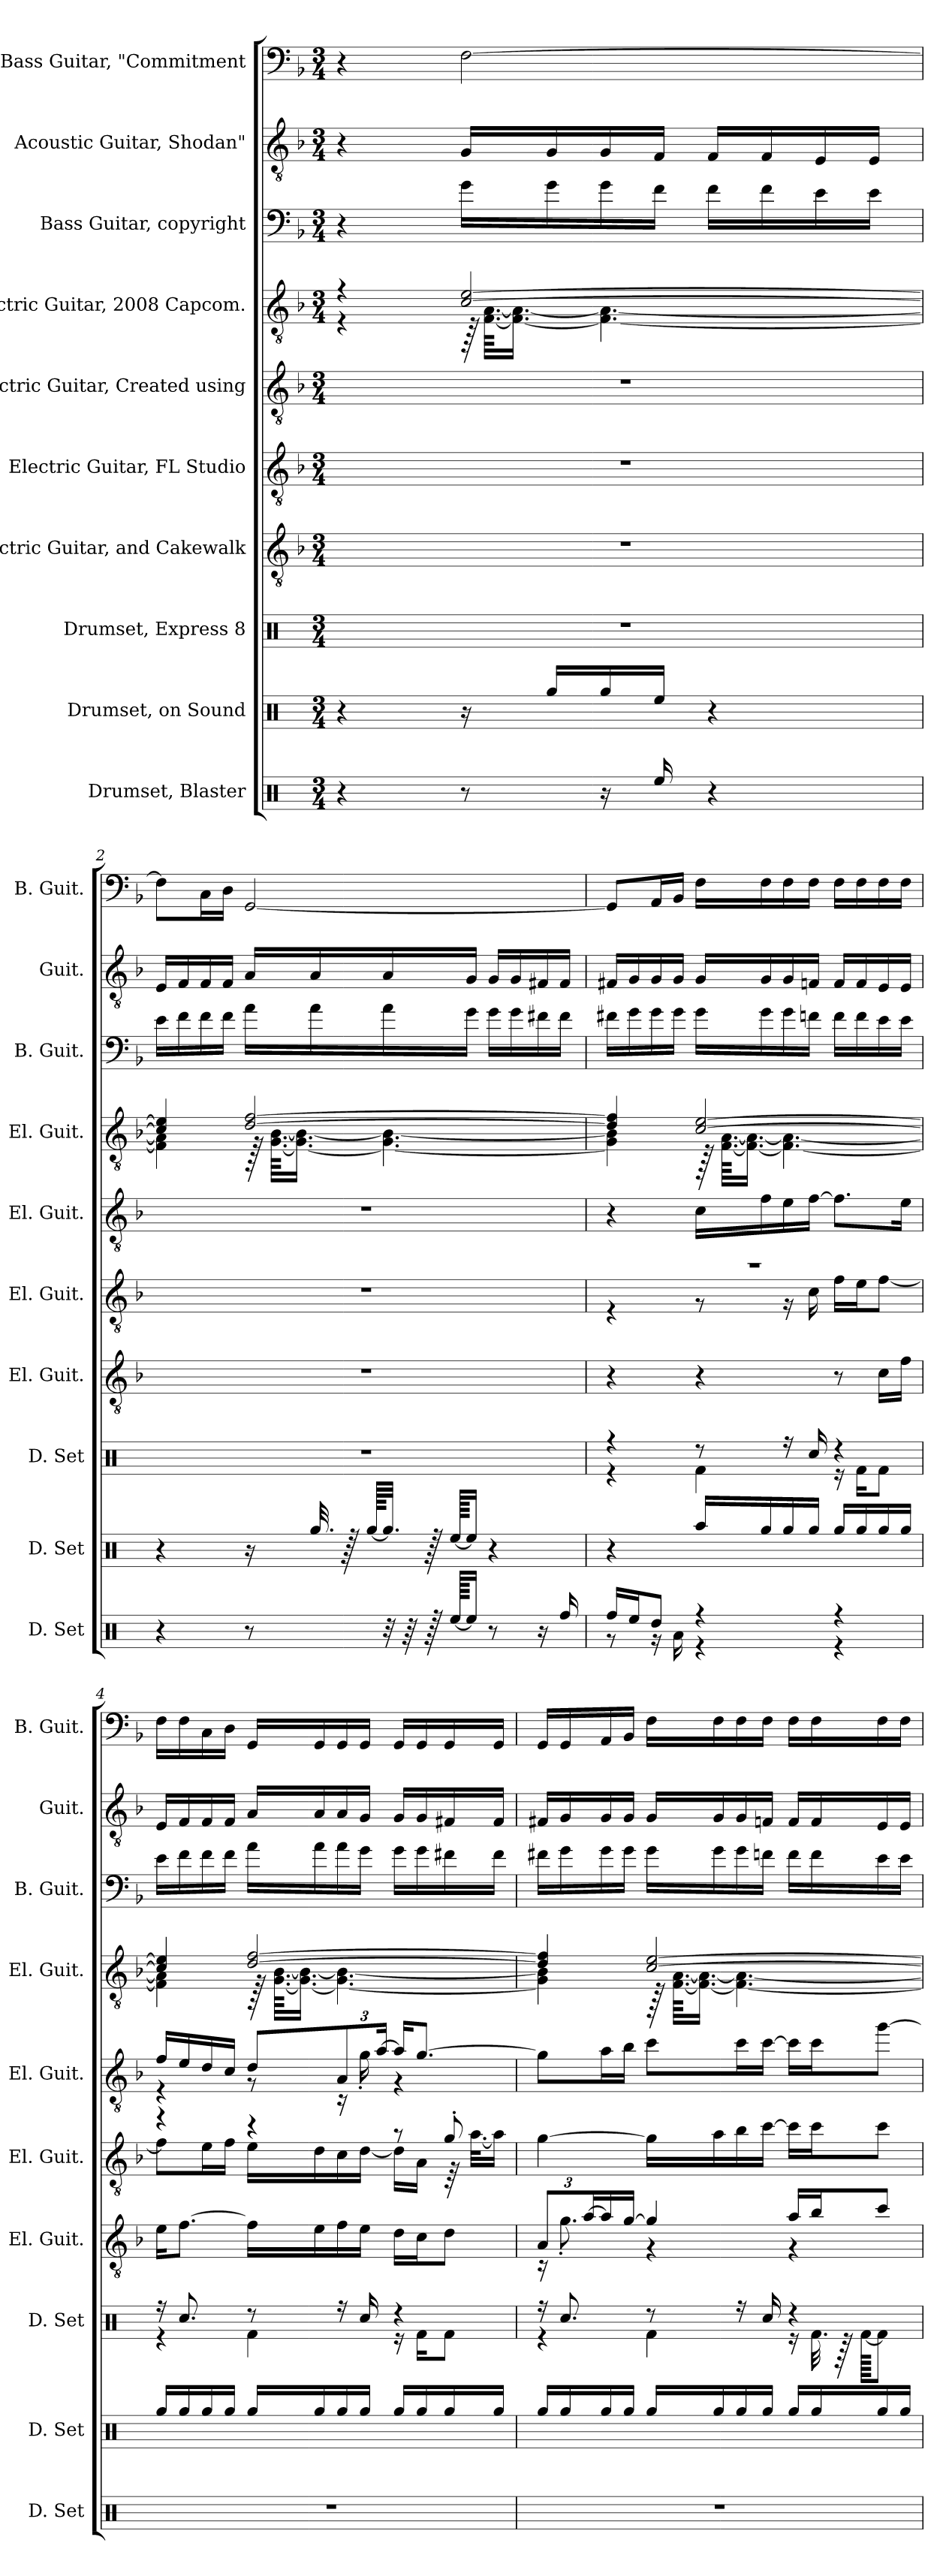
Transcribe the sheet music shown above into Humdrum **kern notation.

**kern	**kern	**kern	**kern	**kern	**kern	**kern	**kern	**kern	**kern
*part10	*part9	*part8	*part7	*part6	*part5	*part4	*part3	*part2	*part1
*staff10	*staff9	*staff8	*staff7	*staff6	*staff5	*staff4	*staff3	*staff2	*staff1
*I"Drumset, Blaster	*I"Drumset, on Sound	*I"Drumset, Express 8	*I"Electric Guitar, and Cakewalk	*I"Electric Guitar, FL Studio	*I"Electric Guitar, Created using	*I"Electric Guitar, 2008 Capcom.	*I"Bass Guitar, copyright	*I"Acoustic Guitar, Shodan&quot;	*I"Bass Guitar, &quot;Commitment
*I'D. Set	*I'D. Set	*I'D. Set	*I'El. Guit.	*I'El. Guit.	*I'El. Guit.	*I'El. Guit.	*I'B. Guit.	*I'Guit.	*I'B. Guit.
*clefX	*clefX	*clefX	*clefGv2	*clefGv2	*clefGv2	*clefGv2	*clefF4	*clefGv2	*clefF4
*	*	*	*	*	*	*	*ITrd7c12	*	*ITrd7c12
*k[]	*k[]	*k[]	*k[b-]	*k[b-]	*k[b-]	*k[b-]	*k[b-]	*k[b-]	*k[b-]
*M3/4	*M3/4	*M3/4	*M3/4	*M3/4	*M3/4	*M3/4	*M3/4	*M3/4	*M3/4
*MM62	*MM62	*MM62	*MM62	*MM62	*MM62	*MM62	*MM62	*MM62	*MM62
=1	=1	=1	=1	=1	=1	=1	=1	=1	=1
*	*	*	*	*	*	*^	*	*	*
4r	4r	2.r	2.r	2.r	2.r	4r	4r	4r	4r	4r
8r	16r	.	.	.	.	[2c/ [2e/	128r	16G\LL	16G/LL	[2FF\
.	.	.	.	.	.	.	[64.F\ [64.A\KKLL	.	.	.
.	.	.	.	.	.	.	16.F\_ 16.A\_JJ	.	.	.
.	16Rgg/LL	.	.	.	.	.	.	16G\	16G/	.
16r	16Rgg/	.	.	.	.	.	4.F\_ 4.A\_	16G\	16G/	.
16Ree/	16Ree/JJ	.	.	.	.	.	.	16F\JJ	16F/JJ	.
4r	4r	.	.	.	.	.	.	16F\LL	16F/LL	.
.	.	.	.	.	.	.	.	16F\	16F/	.
.	.	.	.	.	.	.	.	16E\	16E/	.
.	.	.	.	.	.	.	.	16E\JJ	16E/JJ	.
!!LO:PB:g=z
=2	=2	=2	=2	=2	=2	=2	=2	=2	=2	=2
4r	4r	2.r	2.r	2.r	2.r	4c/] 4e/]	4F\] 4A\]	16E\LL	16E/LL	8FF\L]
.	.	.	.	.	.	.	.	16F\	16F/	.
.	.	.	.	.	.	.	.	16F\	16F/	16CC\L
.	.	.	.	.	.	.	.	16F\JJ	16F/JJ	16DD\JJ
8r	16r	.	.	.	.	[2d/ [2f/	128r	16A\LL	16A/LL	[2GGG/
.	.	.	.	.	.	.	[64.G\ [64.B-\KKLL	.	.	.
.	.	.	.	.	.	.	16.G\_ 16.B-\_JJ	.	.	.
.	32.Rgg/	.	.	.	.	.	.	16A\	16A/	.
.	128r	.	.	.	.	.	.	.	.	.
.	[128Rgg/KKLLL	.	.	.	.	.	.	.	.	.
32r	32.Rgg/JJJ]	.	.	.	.	.	4.G\_ 4.B-\_	16A\	16A/	.
64r	.	.	.	.	.	.	.	.	.	.
128r	128r	.	.	.	.	.	.	.	.	.
[128Ree/KKKLL	[128Ree/KKKLL	.	.	.	.	.	.	.	.	.
16Ree/JJ]	16Ree/JJ]	.	.	.	.	.	.	16G\JJ	16G/JJ	.
8r	4r	.	.	.	.	.	.	16G\LL	16G/LL	.
.	.	.	.	.	.	.	.	16G\	16G/	.
16r	.	.	.	.	.	.	.	16F#X\	16F#X/	.
16Rff/	.	.	.	.	.	.	.	16F#\JJ	16F#/JJ	.
!!LO:PB:g=z
=3	=3	=3	=3	=3	=3	=3	=3	=3	=3	=3
*^	*	*^	*	*^	*	*	*	*	*	*
16Rff/LL	8r	4r	4r	4r	4r	2.r	4r	4r	4d/] 4f/]	4G\] 4B-\]	16F#X\LL	16F#X/LL	8GGG/L]
16Ree/J	.	.	.	.	.	.	.	.	.	.	16G\	16G/	.
8Rdd/J	16r	.	.	.	.	.	.	.	.	.	16G\	16G/	16AAA/L
.	16Ra\	.	.	.	.	.	.	.	.	.	16G\JJ	16G/JJ	16BBB-/JJ
4r	4r	16Raa/LL	8r	4Rf\	4r	.	8r	16c\LL	[2c/ [2e/	128r	16G\LL	16G/LL	16FF\LL
.	.	.	.	.	.	.	.	.	.	[64.F\ [64.A\KKLL	.	.	.
.	.	.	.	.	.	.	.	.	.	16.F\_ 16.A\_JJ	.	.	.
.	.	16Rgg/	.	.	.	.	.	16f\	.	.	16G\	16G/	16FF\
.	.	16Rgg/	16r	.	.	.	16r	16e\	.	4.F\_ 4.A\_	16G\	16G/	16FF\
.	.	16Rgg/JJ	16Rcc/	.	.	.	16c\	[16f\JJ	.	.	16Fn\JJ	16Fn/JJ	16FF\JJ
4r	4r	16Rgg/LL	4r	16r	8r	.	16f\LL	8.f\L]	.	.	16F\LL	16F/LL	16FF\LL
.	.	16Rgg/	.	16Rf\KL	.	.	16e\J	.	.	.	16F\	16F/	16FF\
.	.	16Rgg/	.	8Rf\J	16c\LL	.	[8f\J	.	.	.	16E\	16E/	16FF\
.	.	16Rgg/JJ	.	.	16f\JJ	.	.	16e\Jk	.	.	16E\JJ	16E/JJ	16FF\JJ
*v	*v	*	*	*	*	*	*	*	*	*	*	*	*
=4	=4	=4	=4	=4	=4	=4	=4	=4	=4	=4	=4	=4
*	*	*	*	*	*	*	*^	*	*	*	*	*
2.r	16Rgg/LL	16r	4r	16e\KL	4r	8f\L]	16f/LL	4r	4c/] 4e/]	4F\] 4A\]	16E\LL	16E/LL	16FF\LL
.	16Rgg/	8.Rcc/	.	[8.f\J	.	.	16e/	.	.	.	16F\	16F/	16FF\
.	16Rgg/	.	.	.	.	16e\L	16d/	.	.	.	16F\	16F/	16CC\
.	16Rgg/JJ	.	.	.	.	16f\JJ	16c/JJ	.	.	.	16F\JJ	16F/JJ	16DD\JJ
.	16Rgg/LL	8r	4Rf\	16f\LL]	4r	16e\LL	8d/L	8r	[2d/ [2f/	128r	16A\LL	16A/LL	16GGG/LL
.	.	.	.	.	.	.	.	.	.	[64.G\ [64.B-\KKLL	.	.	.
.	.	.	.	.	.	.	.	.	.	16.G\_ 16.B-\_JJ	.	.	.
.	16Rgg/	.	.	16e\	.	16d\	.	.	.	.	16A\	16A/	16GGG/
*	*	*	*	*	*	*	*Xbrackettup	*	*	*	*	*	*
.	16Rgg/	16r	.	16f\	.	16c\	12A/	16r	.	4.G\_ 4.B-\_	16A\	16A/	16GGG/
.	16Rgg/JJ	16Rcc/	.	16e\JJ	.	[16d\JJ	.	16g'\	.	.	16G\JJ	16G/JJ	16GGG/JJ
.	.	.	.	.	.	.	[24a/Jk	.	.	.	.	.	.
.	16Rgg/LL	4r	16r	16d\LL	8r	16d\LL]	16a/KL]	4r	.	.	16G\LL	16G/LL	16GGG/LL
.	16Rgg/	.	16Rf\KL	16c\J	.	16A\JJ	[8.g/J	.	.	.	16G\	16G/	16GGG/
.	16Rgg/	.	8Rf\J	8d\J	8g'/	64r	.	.	.	.	16F#X\	16F#X/	16GGG/
.	.	.	.	.	.	[32.a\KLL	.	.	.	.	.	.	.
.	16Rgg/JJ	.	.	.	.	16a\JJ]	.	.	.	.	16F#\JJ	16F#/JJ	16GGG/JJ
*	*	*	*	*	*v	*v	*	*	*	*	*	*	*
*	*	*	*	*	*	*v	*v	*	*	*	*	*
!!LO:PB:g=z
=5	=5	=5	=5	=5	=5	=5	=5	=5	=5	=5	=5
*	*	*	*	*Xbrackettup	*	*	*	*	*	*	*
*	*	*	*	*^	*	*	*	*	*	*	*
2.r	16Rgg/LL	16r	4r	12A/L	16r	[4g\	8g\L]	4d/] 4f/]	4G\] 4B-\]	16F#X\LL	16F#X/LL	16GGG/LL
.	16Rgg/	8.Rcc/	.	.	8.g'\	.	.	.	.	16G\	16G/	16GGG/
.	.	.	.	[24a/L	.	.	.	.	.	.	.	.
.	16Rgg/	.	.	16a/]	.	.	16a\L	.	.	16G\	16G/	16AAA/
.	16Rgg/JJ	.	.	[16g/JJ	.	.	16b-\JJ	.	.	16G\JJ	16G/JJ	16BBB-/JJ
.	16Rgg/LL	8r	4Rf\	4g/]	4r	16g\LL]	8cc\L	[2c/ [2e/	128r	16G\LL	16G/LL	16FF\LL
.	.	.	.	.	.	.	.	.	[64.F\ [64.A\KKLL	.	.	.
.	.	.	.	.	.	.	.	.	16.F\_ 16.A\_JJ	.	.	.
.	16Rgg/	.	.	.	.	16a\	.	.	.	16G\	16G/	16FF\
.	16Rgg/	16r	.	.	.	16b-\	16cc\L	.	4.F\_ 4.A\_	16G\	16G/	16FF\
.	16Rgg/JJ	16Rcc/	.	.	.	[16cc\JJ	[16cc\JJ	.	.	16Fn\JJ	16Fn/JJ	16FF\JJ
.	16Rgg/LL	4r	16r	16a/LL	4r	16cc\LL]	16cc\LL]	.	.	16F\LL	16F/LL	16FF\LL
.	16Rgg/	.	32.Rf\	16b-/J	.	16cc\J	16cc\J	.	.	16F\	16F/	16FF\
.	.	.	128r	.	.	.	.	.	.	.	.	.
.	.	.	[128Rf\KKKKL	.	.	.	.	.	.	.	.	.
.	16Rgg/	.	8Rf\J]	8cc/J	.	8cc\J	[8gg\J	.	.	16E\	16E/	16FF\
.	16Rgg/JJ	.	.	.	.	.	.	.	.	16E\JJ	16E/JJ	16FF\JJ
*	*	*v	*v	*	*	*	*	*v	*v	*	*	*
*	*	*	*v	*v	*	*	*	*	*	*
=	=	=	=	=	=	=	=	=	=
*-	*-	*-	*-	*-	*-	*-	*-	*-	*-
